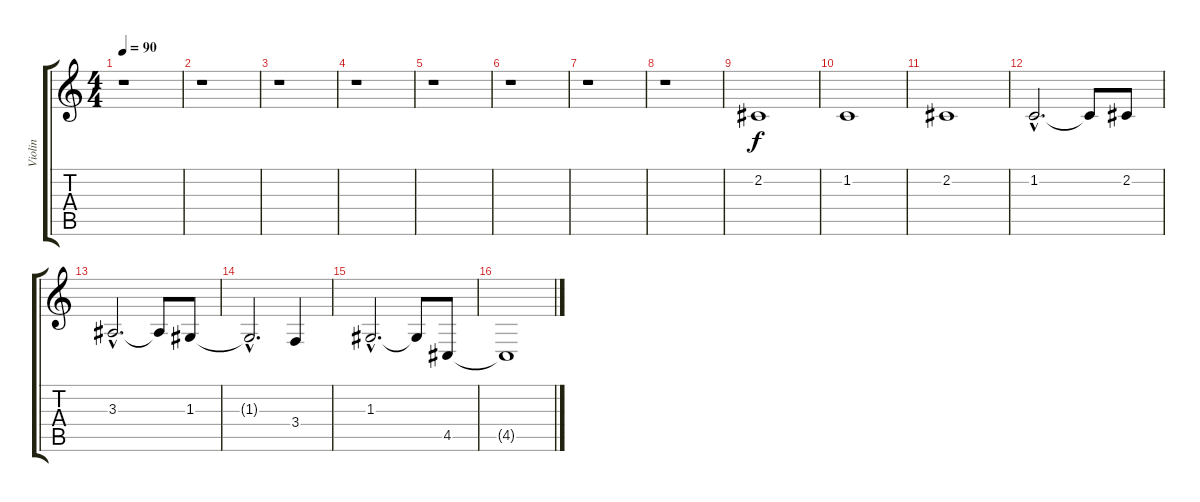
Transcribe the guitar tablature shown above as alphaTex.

\track ("Violin" "Violin") {instrument stringensemble1}
\staff {score tabs}
\tuning (E4 B3 G3 D3 A2 E2) {hide}
\ts (4 4)
\tempo 90
\clef g2
\ks c
r.1{dy f} |
r.1 |
r.1 |
r.1 |
r.1 |
r.1 |
r.1 |
r.1 |
2.2.1 |
1.2.1 |
2.2.1 |
1.2{hac}.2{d} 1.2{t}.8 2.2.8 |
3.3{hac}.2{d} 3.3{t}.8 1.3.8 |
1.3{hac t}.2{d} 3.4.4 |
1.3{hac}.2{d} 1.3{t}.8 4.5.8 |
4.5{t}.1
